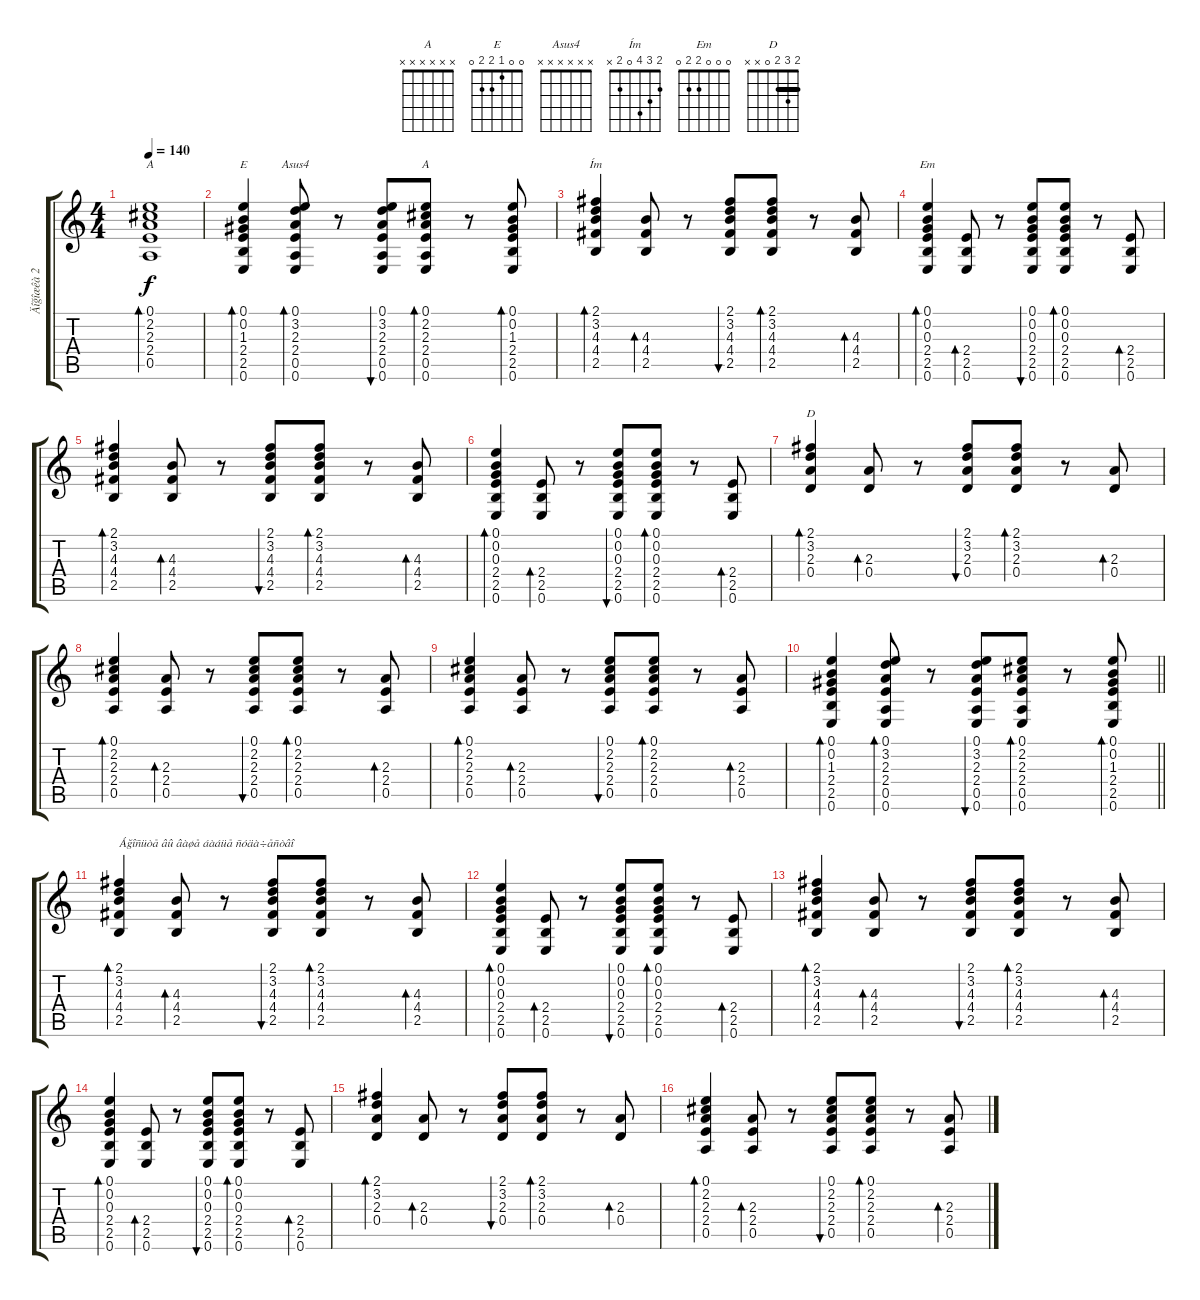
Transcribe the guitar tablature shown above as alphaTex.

\track ("Äîğîæêà 2" "Äîğîæêà 2") {instrument acousticguitarsteel}
\staff {score tabs}
\tuning (E4 B3 G3 D3 A2 E2) {hide}
\chord ("A" 0 2 2 2 0 x)
\chord ("E" 0 0 1 2 2 0)
\chord ("Asus4" x x x x x x)
\chord ("A" x x x x x x)
\chord ("Ím" 2 3 4 0 2 x)
\chord ("Em" 0 0 0 2 2 0)
\chord ("D" 2 3 2 0 x x) {barre 2}
\ts (4 4)
\tempo 140
\clef g2
\ks c
(0.1 2.2 2.3 2.4 0.5).1{bd 120 ch "A" dy f} |
(0.1 0.2 1.3 2.4 2.5 0.6).4{bd 30 ch "E"} (0.1 3.2 2.3 2.4 0.5 0.6).8{bd 30 ch "Asus4"} r.8 (0.1 3.2 2.3 2.4 0.5 0.6).8{bu 30} (0.1 2.2 2.3 2.4 0.5 0.6).8{bd 30 ch "A"} r.8 (0.1 0.2 1.3 2.4 2.5 0.6).8{bd 30} |
(2.1 3.2 4.3 4.4 2.5).4{bd 30 ch "Ím"} (4.3 4.4 2.5).8{bd 30} r.8 (2.1 3.2 4.3 4.4 2.5).8{bu 30} (2.1 3.2 4.3 4.4 2.5).8{bd 30} r.8 (4.3 4.4 2.5).8{bd 30} |
(0.1 0.2 0.3 2.4 2.5 0.6).4{bd 30 ch "Em"} (2.4 2.5 0.6).8{bd 30} r.8 (0.1 0.2 0.3 2.4 2.5 0.6).8{bu 30} (0.1 0.2 0.3 2.4 2.5 0.6).8{bd 30} r.8 (2.4 2.5 0.6).8{bd 30} |
(2.1 3.2 4.3 4.4 2.5).4{bd 30} (4.3 4.4 2.5).8{bd 30} r.8 (2.1 3.2 4.3 4.4 2.5).8{bu 30} (2.1 3.2 4.3 4.4 2.5).8{bd 30} r.8 (4.3 4.4 2.5).8{bd 30} |
(0.1 0.2 0.3 2.4 2.5 0.6).4{bd 30} (2.4 2.5 0.6).8{bd 30} r.8 (0.1 0.2 0.3 2.4 2.5 0.6).8{bu 30} (0.1 0.2 0.3 2.4 2.5 0.6).8{bd 30} r.8 (2.4 2.5 0.6).8{bd 30} |
(2.1 3.2 2.3 0.4).4{bd 30 ch "D"} (2.3 0.4).8{bd 30} r.8 (2.1 3.2 2.3 0.4).8{bu 30} (2.1 3.2 2.3 0.4).8{bd 30} r.8 (2.3 0.4).8{bd 30} |
(0.1 2.2 2.3 2.4 0.5).4{bd 30} (2.3 2.4 0.5).8{bd 30} r.8 (0.1 2.2 2.3 2.4 0.5).8{bu 30} (0.1 2.2 2.3 2.4 0.5).8{bd 30} r.8 (2.3 2.4 0.5).8{bd 30} |
(0.1 2.2 2.3 2.4 0.5).4{bd 30} (2.3 2.4 0.5).8{bd 30} r.8 (0.1 2.2 2.3 2.4 0.5).8{bu 30} (0.1 2.2 2.3 2.4 0.5).8{bd 30} r.8 (2.3 2.4 0.5).8{bd 30} |
\barLineRight lightlight
(0.1 0.2 1.3 2.4 2.5 0.6).4{bd 30} (0.1 3.2 2.3 2.4 0.5 0.6).8{bd 30} r.8 (0.1 3.2 2.3 2.4 0.5 0.6).8{bu 30} (0.1 2.2 2.3 2.4 0.5 0.6).8{bd 30} r.8 (0.1 0.2 1.3 2.4 2.5 0.6).8{bd 30} |
(2.1 3.2 4.3 4.4 2.5).4{bd 30 txt "Áğîñüòå âû âàøå áàáüå ñóäà÷åñòâî"} (4.3 4.4 2.5).8{bd 30} r.8 (2.1 3.2 4.3 4.4 2.5).8{bu 30} (2.1 3.2 4.3 4.4 2.5).8{bd 30} r.8 (4.3 4.4 2.5).8{bd 30} |
(0.1 0.2 0.3 2.4 2.5 0.6).4{bd 30} (2.4 2.5 0.6).8{bd 30} r.8 (0.1 0.2 0.3 2.4 2.5 0.6).8{bu 30} (0.1 0.2 0.3 2.4 2.5 0.6).8{bd 30} r.8 (2.4 2.5 0.6).8{bd 30} |
(2.1 3.2 4.3 4.4 2.5).4{bd 30} (4.3 4.4 2.5).8{bd 30} r.8 (2.1 3.2 4.3 4.4 2.5).8{bu 30} (2.1 3.2 4.3 4.4 2.5).8{bd 30} r.8 (4.3 4.4 2.5).8{bd 30} |
(0.1 0.2 0.3 2.4 2.5 0.6).4{bd 30} (2.4 2.5 0.6).8{bd 30} r.8 (0.1 0.2 0.3 2.4 2.5 0.6).8{bu 30} (0.1 0.2 0.3 2.4 2.5 0.6).8{bd 30} r.8 (2.4 2.5 0.6).8{bd 30} |
(2.1 3.2 2.3 0.4).4{bd 30} (2.3 0.4).8{bd 30} r.8 (2.1 3.2 2.3 0.4).8{bu 30} (2.1 3.2 2.3 0.4).8{bd 30} r.8 (2.3 0.4).8{bd 30} |
(0.1 2.2 2.3 2.4 0.5).4{bd 30} (2.3 2.4 0.5).8{bd 30} r.8 (0.1 2.2 2.3 2.4 0.5).8{bu 30} (0.1 2.2 2.3 2.4 0.5).8{bd 30} r.8 (2.3 2.4 0.5).8{bd 30}
